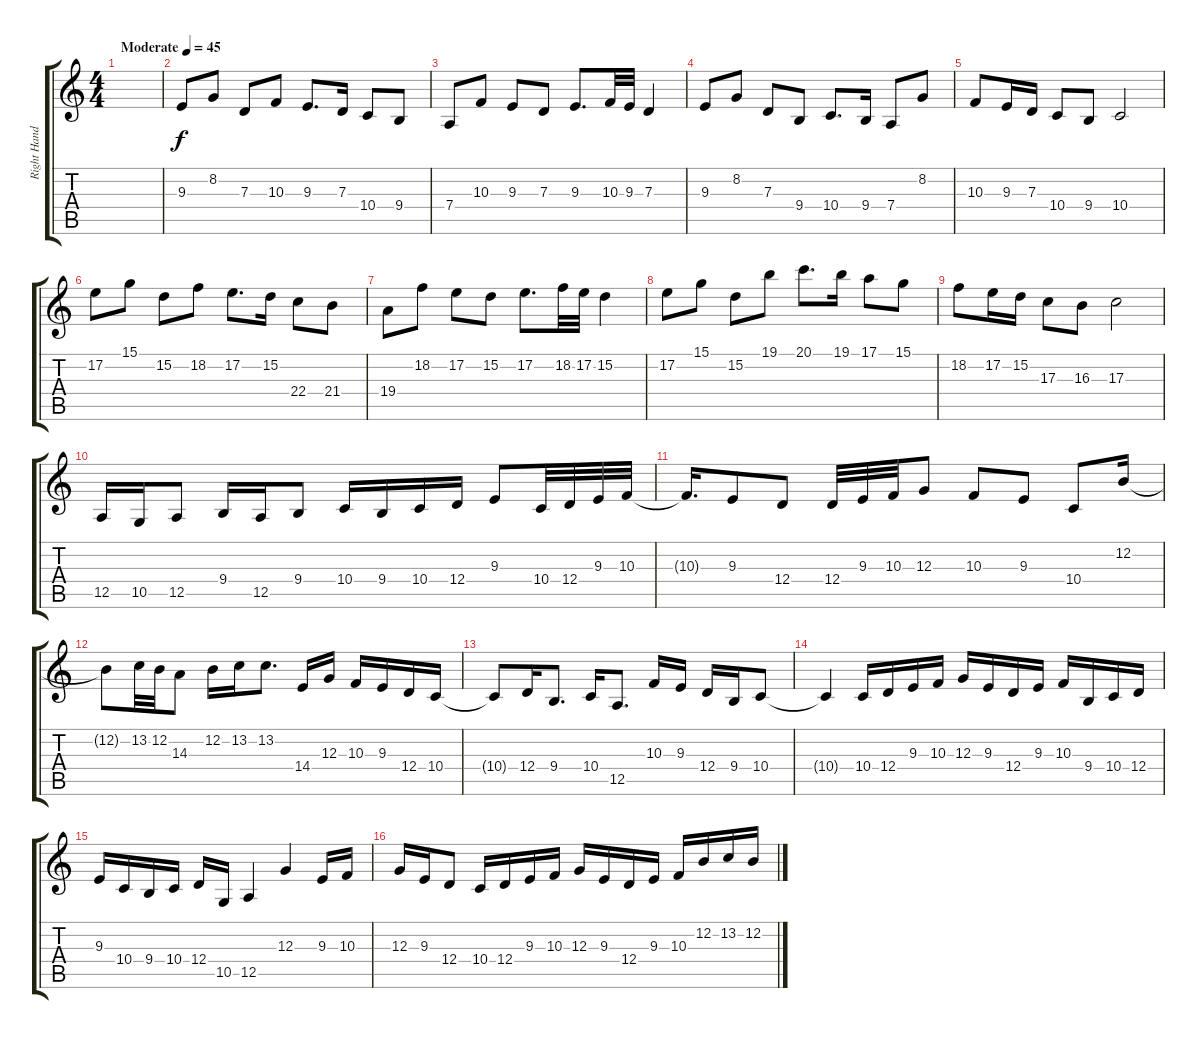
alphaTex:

\track ("Right Hand" "Right Hand") {instrument acousticgrandpiano}
\staff {score tabs}
\tuning (E4 B3 G3 D3 A2 E2) {hide}
\ts (4 4)
\tempo (45 "Moderate")
\clef g2
\ks c
|
9.3.8 8.2.8 7.3.8 10.3.8 9.3.8{d} 7.3.16 10.4.8 9.4.8 |
7.4.8 10.3.8 9.3.8 7.3.8 9.3.8{d} 10.3.32 9.3.32 7.3.4 |
9.3.8 8.2.8 7.3.8 9.4.8 10.4.8{d} 9.4.16 7.4.8 8.2.8 |
10.3.8 9.3.16 7.3.16 10.4.8 9.4.8 10.4.2 |
17.2.8 15.1.8 15.2.8 18.2.8 17.2.8{d} 15.2.16 22.4.8 21.4.8 |
19.4.8 18.2.8 17.2.8 15.2.8 17.2.8{d} 18.2.32 17.2.32 15.2.4 |
17.2.8 15.1.8 15.2.8 19.1.8 20.1.8{d} 19.1.16 17.1.8 15.1.8 |
18.2.8 17.2.16 15.2.16 17.3.8 16.3.8 17.3.2 |
12.5.16 10.5.16 12.5.8 9.4.16 12.5.16 9.4.8 10.4.16 9.4.16 10.4.16 12.4.16 9.3.8 10.4.32 12.4.32 9.3.32 10.3.32 |
10.3{t}.16{d} 9.3.8 12.4.8 12.4.32 9.3.32 10.3.32 12.3.8 10.3.8 9.3.8 10.4.8 12.2.16 |
12.2{t}.8 13.2.32 12.2.32 14.3.8 12.2.16 13.2.16 13.2.8{d} 14.4.16 12.3.16 10.3.16 9.3.16 12.4.16 10.4.16 |
10.4{t}.8 12.4.16 9.4.8{d} 10.4.16 12.5.8{d} 10.3.16 9.3.16 12.4.16 9.4.16 10.4.8 |
10.4{t}.4 10.4.16 12.4.16 9.3.16 10.3.16 12.3.16 9.3.16 12.4.16 9.3.16 10.3.16 9.4.16 10.4.16 12.4.16 |
9.3.16 10.4.16 9.4.16 10.4.16 12.4.16 10.5.16 12.5.4 12.3.4 9.3.16 10.3.16 |
12.3.16 9.3.16 12.4.8 10.4.16 12.4.16 9.3.16 10.3.16 12.3.16 9.3.16 12.4.16 9.3.16 10.3.16 12.2.16 13.2.16 12.2.16
